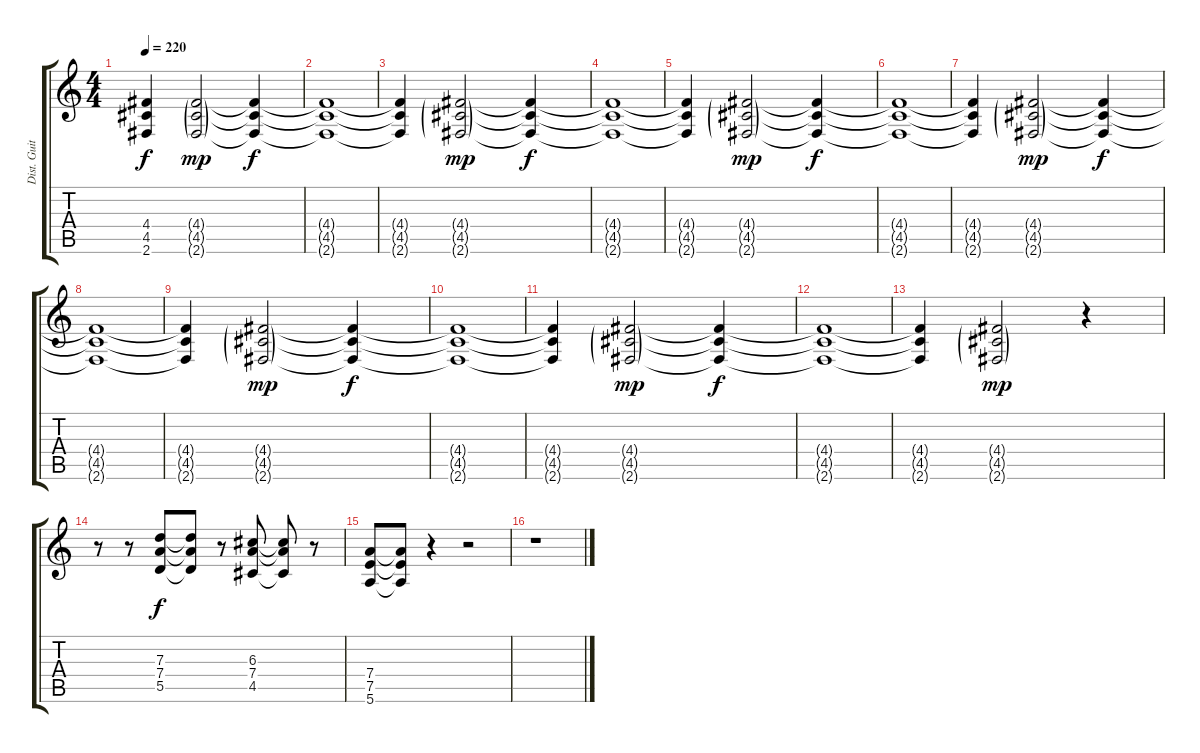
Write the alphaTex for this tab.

\track ("Dist. Guitar 2" "Dist. Guit") {instrument distortionguitar}
\staff {score tabs}
\tuning (E4 B3 G3 D3 A2 E2) {hide}
\ts (4 4)
\tempo 220
\clef g2
\ks c
(4.4{t} 4.5{t} 2.6{t}).4{dy f} (4.4{g} 4.5{g} 2.6{g}).2{dy mp} (4.4{t} 4.5{t} 2.6{t}).4{dy f} |
(4.4{t} 4.5{t} 2.6{t}).1 |
(4.4{t} 4.5{t} 2.6{t}).4 (4.4{g} 4.5{g} 2.6{g}).2{dy mp} (4.4{t} 4.5{t} 2.6{t}).4{dy f} |
(4.4{t} 4.5{t} 2.6{t}).1 |
(4.4{t} 4.5{t} 2.6{t}).4 (4.4{g} 4.5{g} 2.6{g}).2{dy mp} (4.4{t} 4.5{t} 2.6{t}).4{dy f} |
(4.4{t} 4.5{t} 2.6{t}).1 |
(4.4{t} 4.5{t} 2.6{t}).4 (4.4{g} 4.5{g} 2.6{g}).2{dy mp} (4.4{t} 4.5{t} 2.6{t}).4{dy f} |
(4.4{t} 4.5{t} 2.6{t}).1 |
(4.4{t} 4.5{t} 2.6{t}).4 (4.4{g} 4.5{g} 2.6{g}).2{dy mp} (4.4{t} 4.5{t} 2.6{t}).4{dy f} |
(4.4{t} 4.5{t} 2.6{t}).1 |
(4.4{t} 4.5{t} 2.6{t}).4 (4.4{g} 4.5{g} 2.6{g}).2{dy mp} (4.4{t} 4.5{t} 2.6{t}).4{dy f} |
(4.4{t} 4.5{t} 2.6{t}).1 |
(4.4{t} 4.5{t} 2.6{t}).4 (4.4{g} 4.5{g} 2.6{g}).2{dy mp} r.4 |
r.8 r.8 (7.3 7.4 5.5).8{dy f} (7.3{t} 7.4{t} 5.5{t}).8 r.8 (6.3 7.4 4.5).8 (6.3{t} 7.4{t} 4.5{t}).8 r.8 |
(7.4 7.5 5.6).8 (7.4{t} 7.5{t} 5.6{t}).8 r.4 r.2 |
r.1
